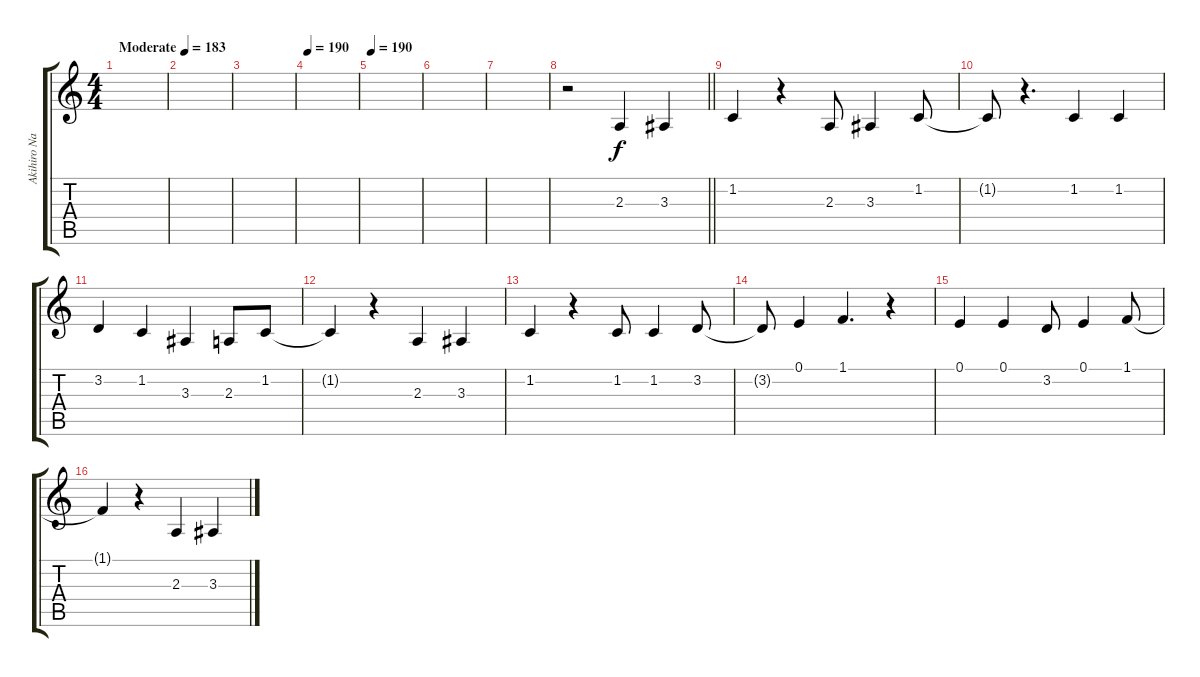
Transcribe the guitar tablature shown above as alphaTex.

\track ("Akihiro Nanba" "Akihiro Na") {instrument bassoon}
\staff {score tabs}
\tuning (E4 B3 G3 D3 A2 E2) {hide}
\ts (4 4)
\tempo (183 "Moderate")
\clef g2
\ks c
|
|
|
\tempo 190
|
\tempo 190
|
|
|
\barLineRight lightlight
r.2 2.3.4 3.3.4 |
\section ("" "")
1.2.4 r.4 2.3.8 3.3.4 1.2.8 |
1.2{t}.8 r.4{d} 1.2.4 1.2.4 |
3.2.4 1.2.4 3.3.4 2.3.8 1.2.8 |
1.2{t}.4 r.4 2.3.4 3.3.4 |
1.2.4 r.4 1.2.8 1.2.4 3.2.8 |
3.2{t}.8 0.1.4 1.1.4{d} r.4 |
0.1.4 0.1.4 3.2.8 0.1.4 1.1.8 |
1.1{t}.4 r.4 2.3.4 3.3.4
